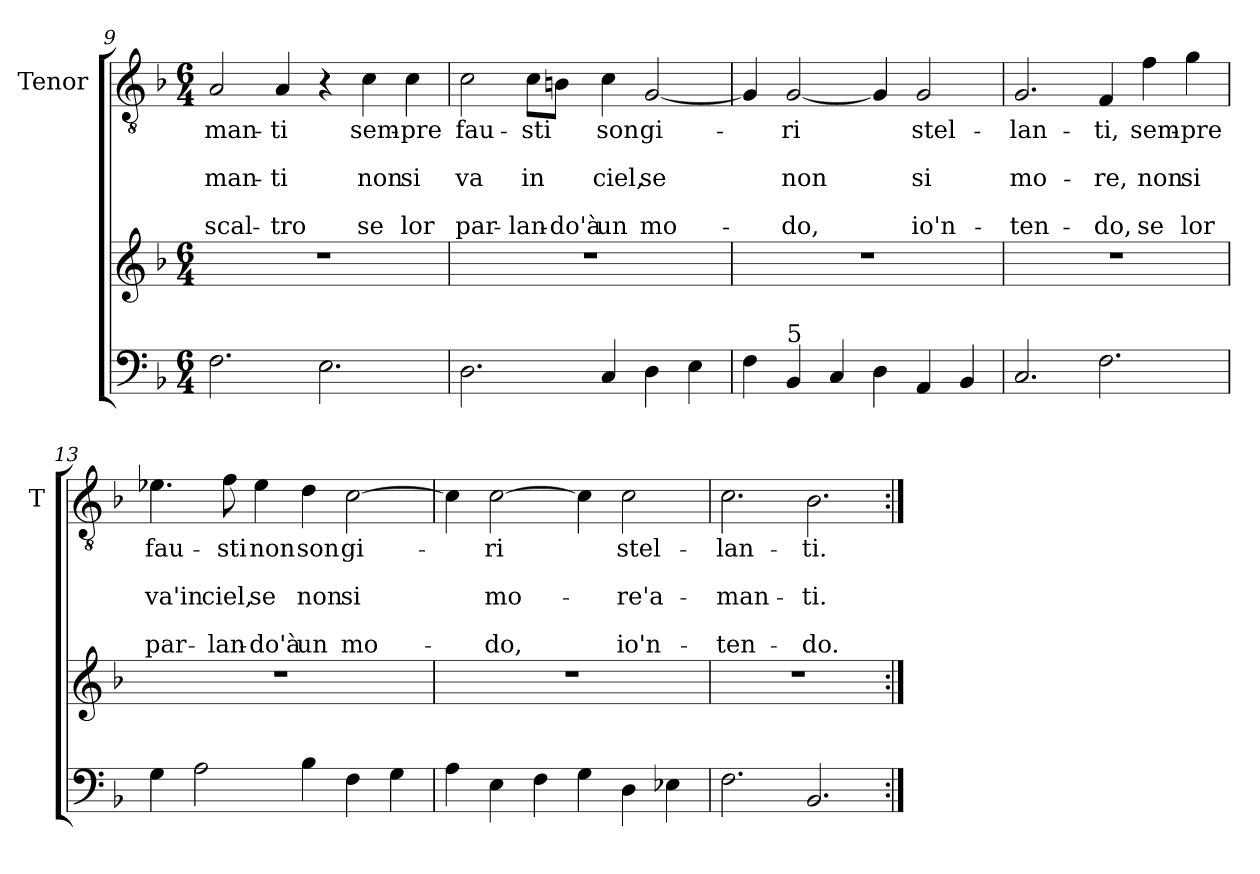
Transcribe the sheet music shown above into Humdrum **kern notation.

**kern	**kern	**kern	**text	**text	**text	**text	**text
*part2	*part2	*part1	*part1	*part1	*part1	*part1	*part1
*staff3	*staff2	*staff1	*staff1	*staff1	*staff1	*staff1	*staff1
*	*	*I"Tenor	*	*	*	*	*
*	*	*I'T	*	*	*	*	*
*clefF4	*clefG2	*clefGv2	*	*	*	*	*
*k[b-]	*k[b-]	*k[b-]	*	*	*	*	*
*F:	*F:	*F:	*	*	*	*	*
*M6/4	*M6/4	*M6/4	*	*	*	*	*
=9	=9	=9	=9	=9	=9	=9	=9
!	!	!	!LO:LY:b	!	!LO:LY:b	!	!LO:LY:b
2.F\	1.r	2A/	-man-	.	-man-	.	scal-
!	!	!	!LO:LY:b	!	!LO:LY:b	!	!LO:LY:b
.	.	4A/	-ti	.	-ti	.	-tro
2.E\	.	4r	.	.	.	.	.
!	!	!	!LO:LY:b	!	!LO:LY:b	!	!LO:LY:b
.	.	4c\	sem-	.	non	.	se
!	!	!	!LO:LY:b	!	!LO:LY:b	!	!LO:LY:b
.	.	4c\	-pre	.	si	.	lor
!!LO:LB:g=z
=10	=10	=10	=10	=10	=10	=10	=10
!	!	!	!LO:LY:b	!	!LO:LY:b	!	!LO:LY:b
2.D\	1.r	2c\	fau-	.	va	.	par-
!	!	!	!LO:LY:b	!	!LO:LY:b	!	!LO:LY:b
.	.	8c\L	-sti	.	in	.	-lan-
!	!	!	!	!	!	!	!LO:LY:b
.	.	8Bn\J	.	.	.	.	-do'à
!	!	!	!LO:LY:b	!	!LO:LY:b	!	!LO:LY:b
4C/	.	4c\	son	.	ciel,	.	un
!	!	!	!LO:LY:b	!	!LO:LY:b	!	!LO:LY:b
4D\	.	[2G/	gi-	.	se	.	mo-
4E\	.	.	.	.	.	.	.
=11	=11	=11	=11	=11	=11	=11	=11
4F\	1.r	4G/]	.	.	.	.	.
!LO:TX:a:t=5	!	!	!	!	!	!	!
!	!	!	!LO:LY:b	!	!LO:LY:b	!	!LO:LY:b
4BB-/	.	[2G/	-ri	.	non	.	-do,
4C/	.	.	.	.	.	.	.
4D\	.	4G/]	.	.	.	.	.
!	!	!	!LO:LY:b	!	!LO:LY:b	!	!LO:LY:b
4AA/	.	2G/	stel-	.	si	.	io'n-
4BB-/	.	.	.	.	.	.	.
=12	=12	=12	=12	=12	=12	=12	=12
!	!	!	!LO:LY:b	!	!LO:LY:b	!	!LO:LY:b
2.C/	1.r	2.G/	-lan-	.	mo-	.	-ten-
!	!	!	!LO:LY:b	!	!LO:LY:b	!	!LO:LY:b
2.F\	.	4F/	-ti,	.	-re,	.	-do,
!	!	!	!LO:LY:b	!	!LO:LY:b	!	!LO:LY:b
.	.	4f\	sem-	.	non	.	se
!	!	!	!LO:LY:b	!	!LO:LY:b	!	!LO:LY:b
.	.	4g\	-pre	.	si	.	lor
!!LO:LB:g=z
=13	=13	=13	=13	=13	=13	=13	=13
!	!	!	!LO:LY:b	!	!LO:LY:b	!	!LO:LY:b
4G\	1.r	4.e-X\	fau-	.	va'in	.	par-
2A\	.	.	.	.	.	.	.
!	!	!	!LO:LY:b	!	!LO:LY:b	!	!LO:LY:b
.	.	8f\	-sti	.	ciel,	.	-lan-
!	!	!	!LO:LY:b	!	!LO:LY:b	!	!LO:LY:b
.	.	4e-\	non	.	se	.	-do'à
!	!	!	!LO:LY:b	!	!LO:LY:b	!	!LO:LY:b
4B-\	.	4d\	son	.	non	.	un
!	!	!	!LO:LY:b	!	!LO:LY:b	!	!LO:LY:b
4F\	.	[2c\	gi-	.	si	.	mo-
4G\	.	.	.	.	.	.	.
=14	=14	=14	=14	=14	=14	=14	=14
4A\	1.r	4c\]	.	.	.	.	.
!	!	!	!LO:LY:b	!	!LO:LY:b	!	!LO:LY:b
4E\	.	[2c\	-ri	.	mo-	.	-do,
4F\	.	.	.	.	.	.	.
4G\	.	4c\]	.	.	.	.	.
!	!	!	!LO:LY:b	!	!LO:LY:b	!	!LO:LY:b
4D\	.	2c\	stel-	.	-re'a-	.	io'n-
4E-X\	.	.	.	.	.	.	.
=15	=15	=15	=15	=15	=15	=15	=15
!	!	!	!LO:LY:b	!	!LO:LY:b	!	!LO:LY:b
2.F\	1.r	2.c\	-lan-	.	-man-	.	-ten-
!	!	!	!LO:LY:b	!	!LO:LY:b	!	!LO:LY:b
2.BB-/	.	2.B-\	-ti.	.	-ti.	.	-do.
=:|!	=:|!	=:|!	=:|!	=:|!	=:|!	=:|!	=:|!
*-	*-	*-	*-	*-	*-	*-	*-
